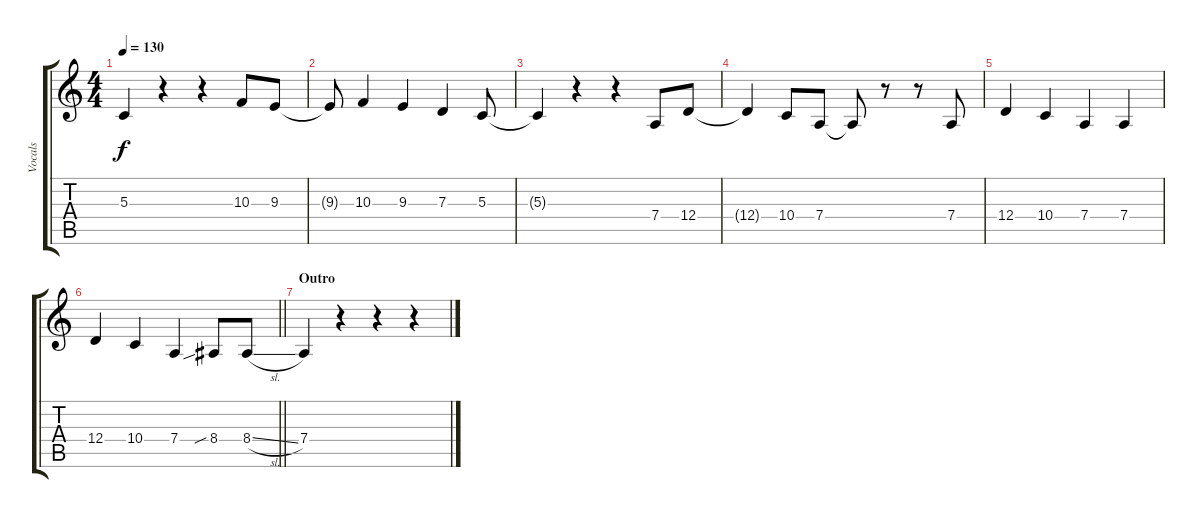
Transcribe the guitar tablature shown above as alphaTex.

\track ("Vocals" "Vocals") {instrument flute}
\staff {score tabs}
\tuning (E4 B3 G3 D3 A2 E2) {hide}
\ts (4 4)
\tempo 130
\clef g2
\ks c
5.3{t}.4{dy f} r.4 r.4 10.3.8 9.3.8 |
9.3{t}.8 10.3.4 9.3.4 7.3.4 5.3.8 |
5.3{t}.4 r.4 r.4 7.4.8 12.4.8 |
12.4{t}.4 10.4.8 7.4.8 7.4{t}.8 r.8 r.8 7.4.8 |
12.4.4 10.4.4 7.4.4 7.4.4 |
\barLineRight lightlight
12.4.4 10.4.4 7.4.4 8.4{sib}.8 8.4{sl}.8 |
\section ("" "Outro")
7.4.4 r.4 r.4 r.4
